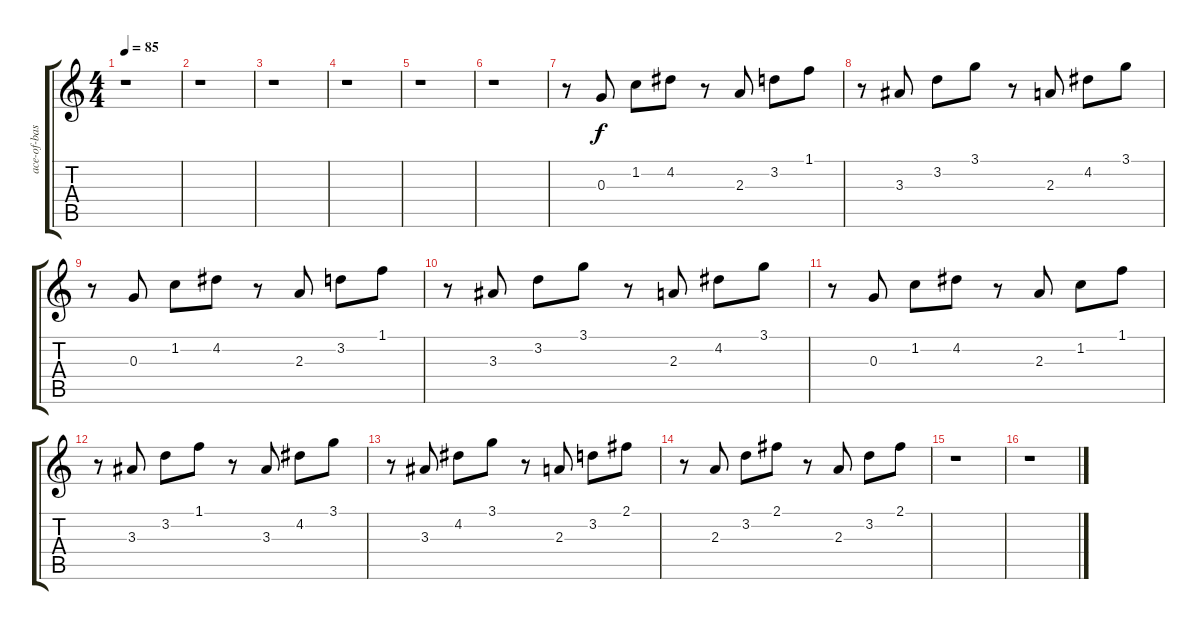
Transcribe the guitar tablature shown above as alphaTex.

\track ("ace-of-base.narod.ru" "ace-of-bas") {instrument acousticguitarsteel}
\staff {score tabs}
\tuning (E4 B3 G3 D3 A2 E2) {hide}
\ts (4 4)
\tempo 85
\clef g2
\ks c
r.1{dy f} |
r.1 |
r.1 |
r.1 |
r.1 |
r.1 |
r.8 0.3.8 1.2.8 4.2.8 r.8 2.3.8 3.2.8 1.1.8 |
r.8 3.3.8 3.2.8 3.1.8 r.8 2.3.8 4.2.8 3.1.8 |
r.8 0.3.8 1.2.8 4.2.8 r.8 2.3.8 3.2.8 1.1.8 |
r.8 3.3.8 3.2.8 3.1.8 r.8 2.3.8 4.2.8 3.1.8 |
r.8 0.3.8 1.2.8 4.2.8 r.8 2.3.8 1.2.8 1.1.8 |
r.8 3.3.8 3.2.8 1.1.8 r.8 3.3.8 4.2.8 3.1.8 |
r.8 3.3.8 4.2.8 3.1.8 r.8 2.3.8 3.2.8 2.1.8 |
r.8 2.3.8 3.2.8 2.1.8 r.8 2.3.8 3.2.8 2.1.8 |
r.1 |
r.1
